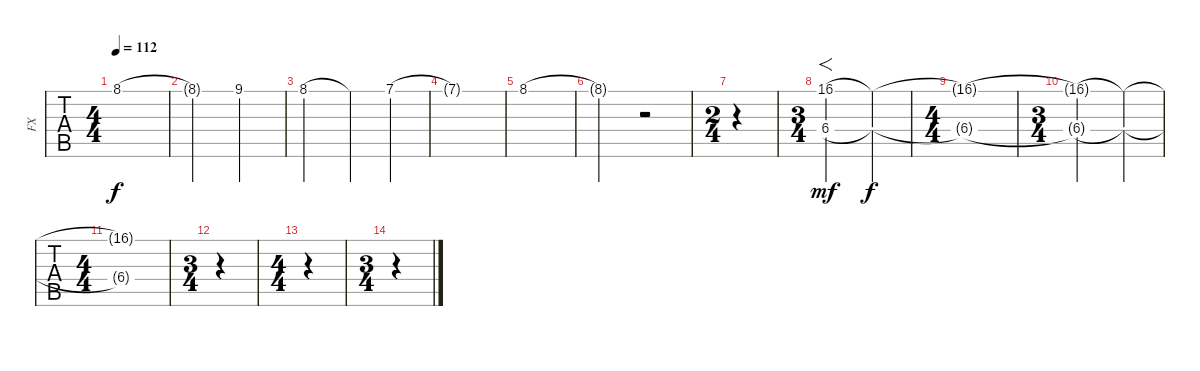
\track ("FX" "FX") {instrument stringensemble1}
\staff {tabs}
\tuning (Db4 Ab3 E3 B2 Gb2 B1) {hide}
\ts (4 4)
\tempo 112
\clef g2
\ks c
8.1.1{dy f} |
8.1{t}.2 9.1.2 |
8.1.2 8.1{t}.4 7.1.4 |
7.1{t}.1 |
8.1.1 |
8.1{t}.2 r.2 |
\ts (2 4)
|
\ts (3 4)
(16.1 6.4).2{f dy mf balance 4} (16.1{t} 6.4{t}).4{dy f} |
\ts (4 4)
(16.1{t} 6.4{t}).1 |
\ts (3 4)
(16.1{t} 6.4{t}).2{balance 11} (16.1{t} 6.4{t}).4 |
\ts (4 4)
(16.1{t} 6.4{t}).1 |
\ts (3 4)
|
\ts (4 4)
|
\ts (3 4)
